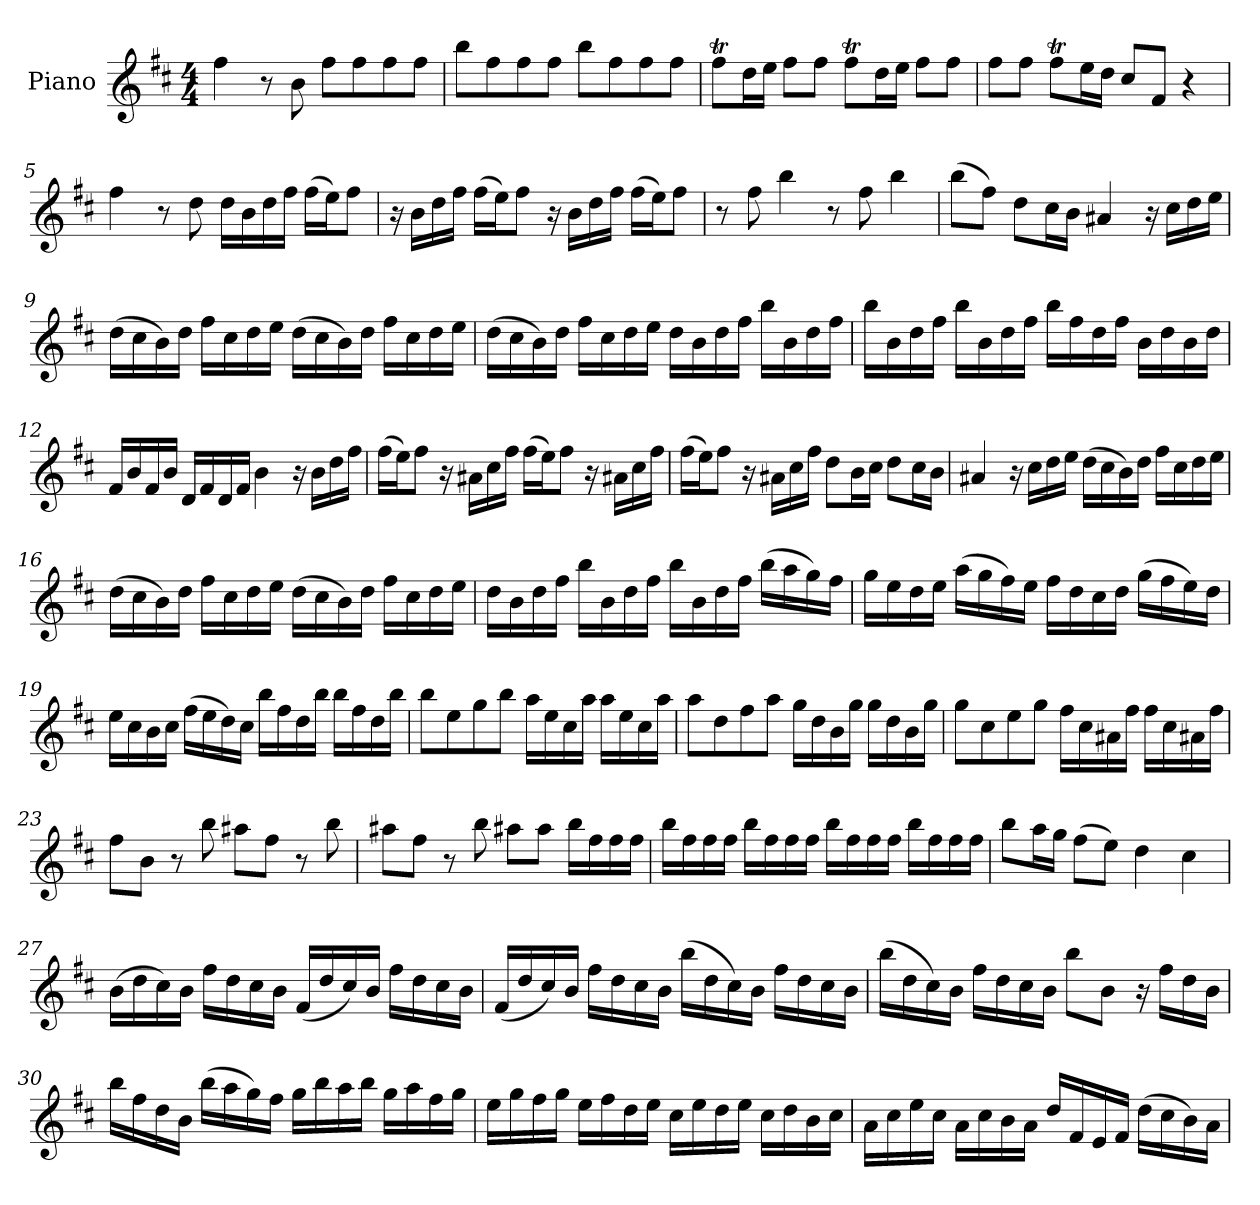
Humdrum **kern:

**kern
*part1
*staff1
*I"Piano
*I'Pno.
*clefG2
*k[f#c#]
*M4/4
=1
4ff#\
8r
8b\
8ff#\L
8ff#\
8ff#\
8ff#\J
=2
8bb\L
8ff#\
8ff#\
8ff#\J
8bb\L
8ff#\
8ff#\
8ff#\J
=3
8ff#t\L
16dd\L
16ee\JJ
8ff#\L
8ff#\J
8ff#t\L
16dd\L
16ee\JJ
8ff#\L
8ff#\J
=4
8ff#\L
8ff#\J
8ff#t\L
16ee\L
16dd\JJ
8cc#/L
8f#/J
4r
!!LO:LB:g=z
=5
4ff#\
8r
8dd\
16dd\LL
16b\
16dd\
16ff#\JJ
(16ff#\LL
16ee\J)
8ff#\J
=6
16r
16b\LL
16dd\
16ff#\JJ
(16ff#\LL
16ee\J)
8ff#\J
16r
16b\LL
16dd\
16ff#\JJ
(16ff#\LL
16ee\J)
8ff#\J
=7
8r
8ff#\
4bb\
8r
8ff#\
4bb\
=8
(8bb\L
8ff#\J)
8dd\L
16cc#\L
16b\JJ
4a#X/
16r
16cc#\LL
16dd\
16ee\JJ
!!LO:LB:g=z
=9
(16dd\LL
16cc#\
16b\)
16dd\JJ
16ff#\LL
16cc#\
16dd\
16ee\JJ
(16dd\LL
16cc#\
16b\)
16dd\JJ
16ff#\LL
16cc#\
16dd\
16ee\JJ
=10
(16dd\LL
16cc#\
16b\)
16dd\JJ
16ff#\LL
16cc#\
16dd\
16ee\JJ
16dd\LL
16b\
16dd\
16ff#\JJ
16bb\LL
16b\
16dd\
16ff#\JJ
=11
16bb\LL
16b\
16dd\
16ff#\JJ
16bb\LL
16b\
16dd\
16ff#\JJ
16bb\LL
16ff#\
16dd\
16ff#\JJ
16b\LL
16dd\
16b\
16dd\JJ
!!LO:LB:g=z
=12
16f#/LL
16b/
16f#/
16b/JJ
16d/LL
16f#/
16d/
16f#/JJ
4b\
16r
16b\LL
16dd\
16ff#\JJ
=13
(16ff#\LL
16ee\J)
8ff#\J
16r
16a#X\LL
16cc#\
16ff#\JJ
(16ff#\LL
16ee\J)
8ff#\J
16r
16a#X\LL
16cc#\
16ff#\JJ
=14
(16ff#\LL
16ee\J)
8ff#\J
16r
16a#X\LL
16cc#\
16ff#\JJ
8dd\L
16b\L
16cc#\JJ
8dd\L
16cc#\L
16b\JJ
!!LO:LB:g=z
=15
4a#X/
16r
16cc#\LL
16dd\
16ee\JJ
(16dd\LL
16cc#\
16b\)
16dd\JJ
16ff#\LL
16cc#\
16dd\
16ee\JJ
=16
(16dd\LL
16cc#\
16b\)
16dd\JJ
16ff#\LL
16cc#\
16dd\
16ee\JJ
(16dd\LL
16cc#\
16b\)
16dd\JJ
16ff#\LL
16cc#\
16dd\
16ee\JJ
=17
16dd\LL
16b\
16dd\
16ff#\JJ
16bb\LL
16b\
16dd\
16ff#\JJ
16bb\LL
16b\
16dd\
16ff#\JJ
(16bb\LL
16aa\
16gg\)
16ff#\JJ
!!LO:LB:g=z
=18
16gg\LL
16ee\
16dd\
16ee\JJ
(16aa\LL
16gg\
16ff#\)
16ee\JJ
16ff#\LL
16dd\
16cc#\
16dd\JJ
(16gg\LL
16ff#\
16ee\)
16dd\JJ
=19
16ee\LL
16cc#\
16b\
16cc#\JJ
(16ff#\LL
16ee\
16dd\)
16cc#\JJ
16bb\LL
16ff#\
16dd\
16bb\JJ
16bb\LL
16ff#\
16dd\
16bb\JJ
=20
8bb\L
8ee\
8gg\
8bb\J
16aa\LL
16ee\
16cc#\
16aa\JJ
16aa\LL
16ee\
16cc#\
16aa\JJ
!!LO:LB:g=z
=21
8aa\L
8dd\
8ff#\
8aa\J
16gg\LL
16dd\
16b\
16gg\JJ
16gg\LL
16dd\
16b\
16gg\JJ
=22
8gg\L
8cc#\
8ee\
8gg\J
16ff#\LL
16cc#\
16a#X\
16ff#\JJ
16ff#\LL
16cc#\
16a#X\
16ff#\JJ
=23
8ff#\L
8b\J
8r
8bb\
8aa#X\L
8ff#\J
8r
8bb\
=24
8aa#X\L
8ff#\J
8r
8bb\
8aa#X\L
8aa#\J
16bb\LL
16ff#\
16ff#\
16ff#\JJ
!!LO:LB:g=z
=25
16bb\LL
16ff#\
16ff#\
16ff#\JJ
16bb\LL
16ff#\
16ff#\
16ff#\JJ
16bb\LL
16ff#\
16ff#\
16ff#\JJ
16bb\LL
16ff#\
16ff#\
16ff#\JJ
=26
8bb\L
16aa\L
16gg\JJ
(8ff#\L
8ee\J)
4dd\
4cc#\
=27
(16b\LL
16dd\
16cc#\)
16b\JJ
16ff#\LL
16dd\
16cc#\
16b\JJ
(16f#/LL
16dd/
16cc#/)
16b/JJ
16ff#\LL
16dd\
16cc#\
16b\JJ
!!LO:LB:g=z
=28
(16f#/LL
16dd/
16cc#/)
16b/JJ
16ff#\LL
16dd\
16cc#\
16b\JJ
(16bb\LL
16dd\
16cc#\)
16b\JJ
16ff#\LL
16dd\
16cc#\
16b\JJ
=29
(16bb\LL
16dd\
16cc#\)
16b\JJ
16ff#\LL
16dd\
16cc#\
16b\JJ
8bb\L
8b\J
16r
16ff#\LL
16dd\
16b\JJ
=30
16bb\LL
16ff#\
16dd\
16b\JJ
(16bb\LL
16aa\
16gg\)
16ff#\JJ
16gg\LL
16bb\
16aa\
16bb\JJ
16gg\LL
16aa\
16ff#\
16gg\JJ
!!LO:PB:g=z
=31
16ee\LL
16gg\
16ff#\
16gg\JJ
16ee\LL
16ff#\
16dd\
16ee\JJ
16cc#\LL
16ee\
16dd\
16ee\JJ
16cc#\LL
16dd\
16b\
16cc#\JJ
=32
16a\LL
16cc#\
16ee\
16cc#\JJ
16a\LL
16cc#\
16b\
16a\JJ
16dd/LL
16f#/
16e/
16f#/JJ
(16dd\LL
16cc#\
16b\)
16a\JJ
=
*-
